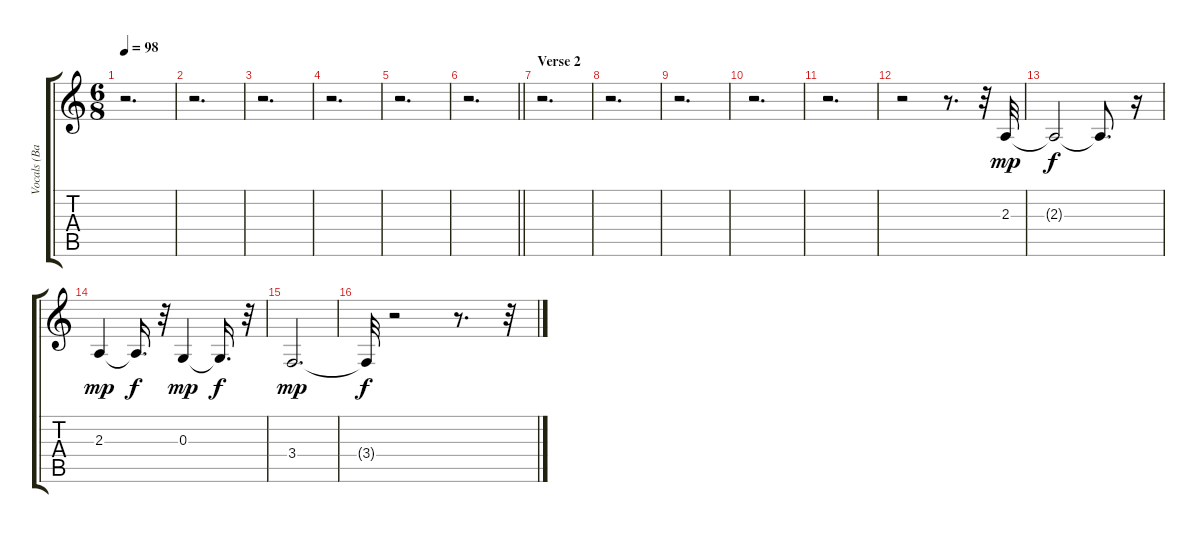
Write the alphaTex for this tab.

\track ("Vocals (Background)" "Vocals (Ba") {instrument choiraahs}
\staff {score tabs}
\tuning (E4 B3 G3 D3 A2 E2) {hide}
\ts (6 8)
\tempo 98
\clef g2
\ks c
r.2{d dy mp} |
r.2{d} |
r.2{d} |
r.2{d} |
r.2{d} |
\barLineRight lightlight
r.2{d} |
\section ("" "Verse 2")
r.2{d} |
r.2{d} |
r.2{d} |
r.2{d} |
r.2{d} |
r.2 r.8{d} r.32 2.3.32 |
2.3{t}.2{dy f} 2.3{t}.8{d} r.16 |
2.3.4{dy mp} 2.3{t}.16{d dy f} r.32 0.3.4{dy mp} 0.3{t}.16{d dy f} r.32 |
3.4.2{d dy mp} |
3.4{t}.32{dy f} r.2 r.8{d} r.32
